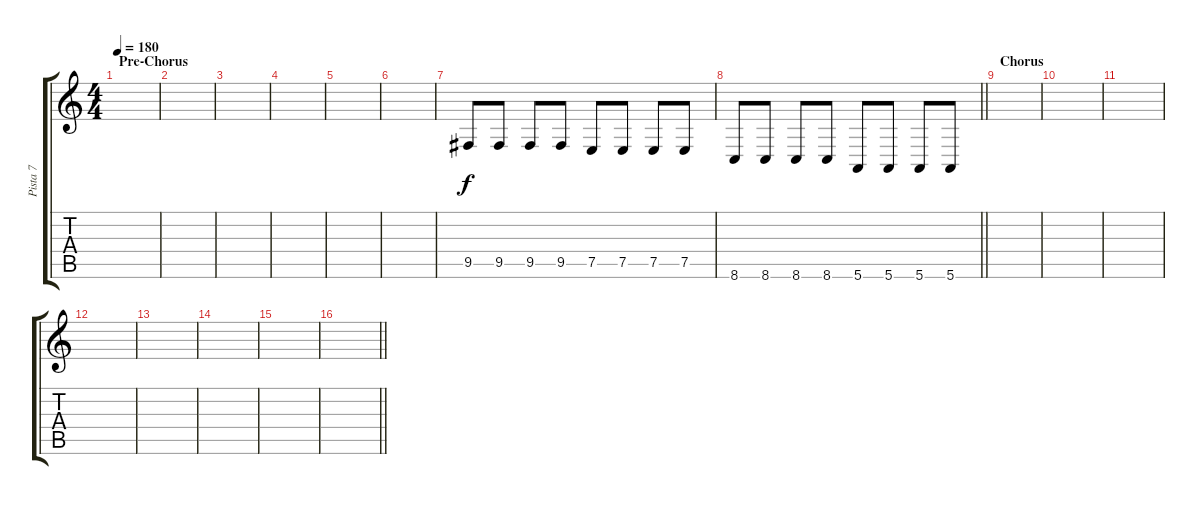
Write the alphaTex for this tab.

\track ("Pista 7" "Pista 7") {instrument melodictom}
\staff {score tabs}
\tuning (E4 B3 G3 D3 A2 E2) {hide}
\ts (4 4)
\section ("" "Pre-Chorus")
\tempo 180
\clef g2
\ks c
|
|
|
|
|
|
9.5.8 9.5.8 9.5.8 9.5.8 7.5.8 7.5.8 7.5.8 7.5.8 |
\barLineRight lightlight
8.6.8 8.6.8 8.6.8 8.6.8 5.6.8 5.6.8 5.6.8 5.6.8 |
\section ("" "Chorus")
|
|
|
|
|
|
|
\barLineRight lightlight
